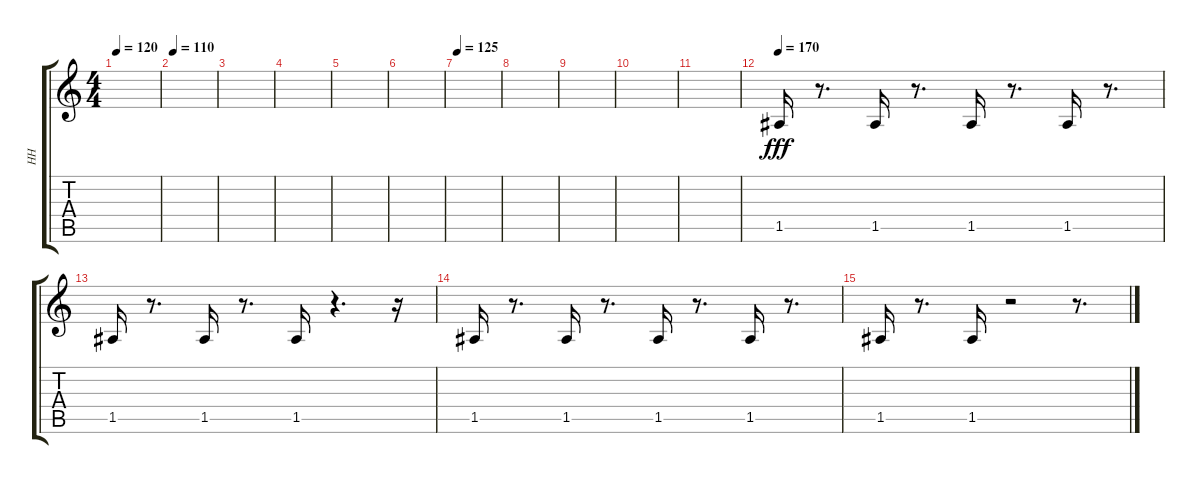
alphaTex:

\track ("HH" "HH") {instrument acousticguitarsteel}
\staff {score tabs}
\tuning (E4 B3 G3 D3 A2 E2) {hide}
\ts (4 4)
\tempo 120
\clef g2
\ks c
|
\tempo 110
|
|
|
|
|
\tempo 125
|
|
|
|
|
\tempo 170
1.5.16{dy fff} r.8{d} 1.5.16 r.8{d} 1.5.16 r.8{d} 1.5.16 r.8{d} |
1.5.16 r.8{d} 1.5.16 r.8{d} 1.5.16 r.4{d} r.16 |
1.5.16 r.8{d} 1.5.16 r.8{d} 1.5.16 r.8{d} 1.5.16 r.8{d} |
1.5.16 r.8{d} 1.5.16 r.2 r.8{d}
